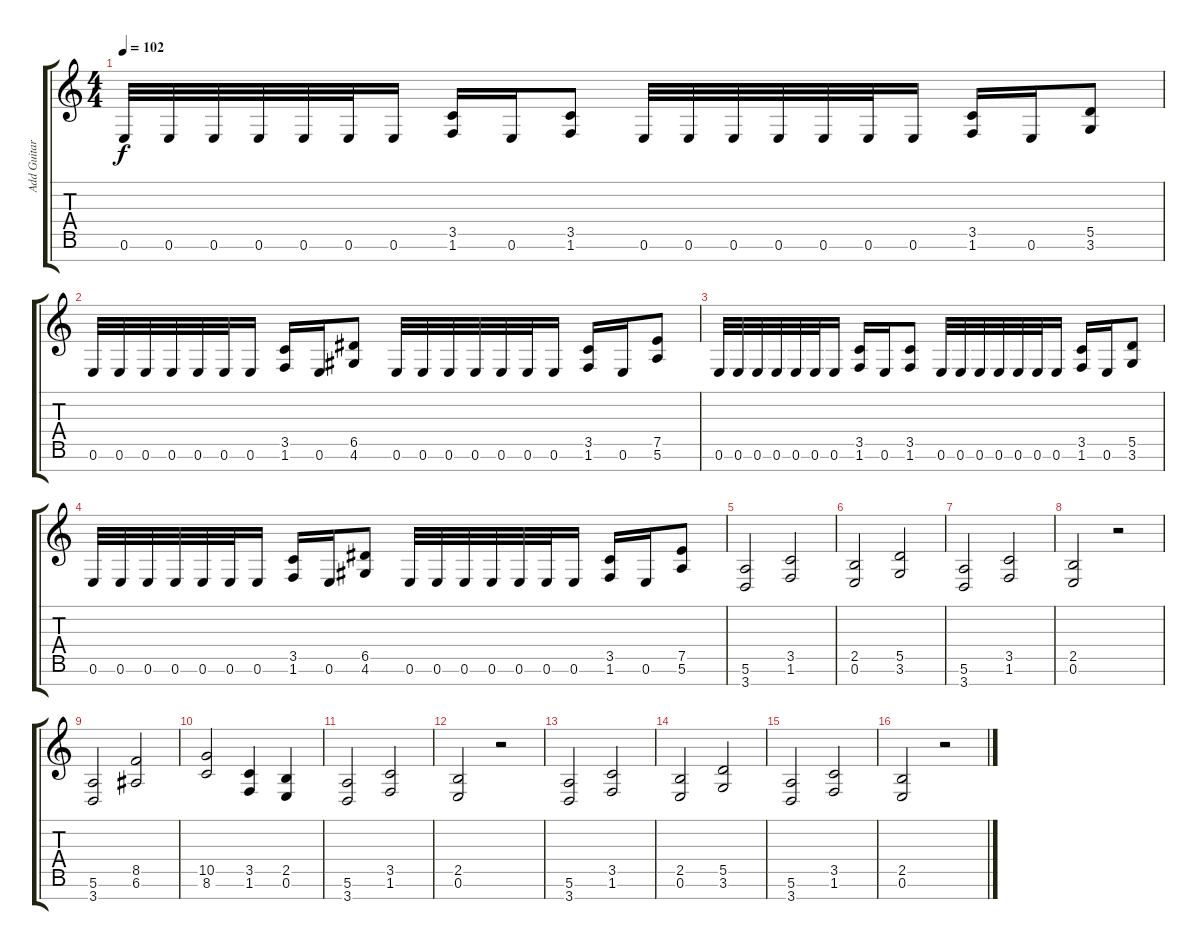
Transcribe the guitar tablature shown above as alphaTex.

\track ("Add Guitar" "Add Guitar") {instrument distortionguitar}
\staff {score tabs}
\tuning (E4 B3 G3 D3 A2 E2 B1) {hide}
\ts (4 4)
\tempo 102
\clef g2
\ks c
0.6.32{dy f} 0.6.32 0.6.32 0.6.32 0.6.32 0.6.32 0.6.16 (3.5 1.6).16 0.6.16 (3.5 1.6).8 0.6.32 0.6.32 0.6.32 0.6.32 0.6.32 0.6.32 0.6.16 (3.5 1.6).16 0.6.16 (5.5 3.6).8 |
0.6.32 0.6.32 0.6.32 0.6.32 0.6.32 0.6.32 0.6.16 (3.5 1.6).16 0.6.16 (6.5 4.6).8 0.6.32 0.6.32 0.6.32 0.6.32 0.6.32 0.6.32 0.6.16 (3.5 1.6).16 0.6.16 (7.5 5.6).8 |
0.6.32 0.6.32 0.6.32 0.6.32 0.6.32 0.6.32 0.6.16 (3.5 1.6).16 0.6.16 (3.5 1.6).8 0.6.32 0.6.32 0.6.32 0.6.32 0.6.32 0.6.32 0.6.16 (3.5 1.6).16 0.6.16 (5.5 3.6).8 |
0.6.32 0.6.32 0.6.32 0.6.32 0.6.32 0.6.32 0.6.16 (3.5 1.6).16 0.6.16 (6.5 4.6).8 0.6.32 0.6.32 0.6.32 0.6.32 0.6.32 0.6.32 0.6.16 (3.5 1.6).16 0.6.16 (7.5 5.6).8 |
(5.6 3.7).2 (3.5 1.6).2 |
(2.5 0.6).2 (5.5 3.6).2 |
(5.6 3.7).2 (3.5 1.6).2 |
(2.5 0.6).2 r.2 |
(5.6 3.7).2 (8.5 6.6).2 |
(10.5 8.6).2 (3.5 1.6).4 (2.5 0.6).4 |
(5.6 3.7).2 (3.5 1.6).2 |
(2.5 0.6).2 r.2 |
(5.6 3.7).2 (3.5 1.6).2 |
(2.5 0.6).2 (5.5 3.6).2 |
(5.6 3.7).2 (3.5 1.6).2 |
(2.5 0.6).2 r.2
